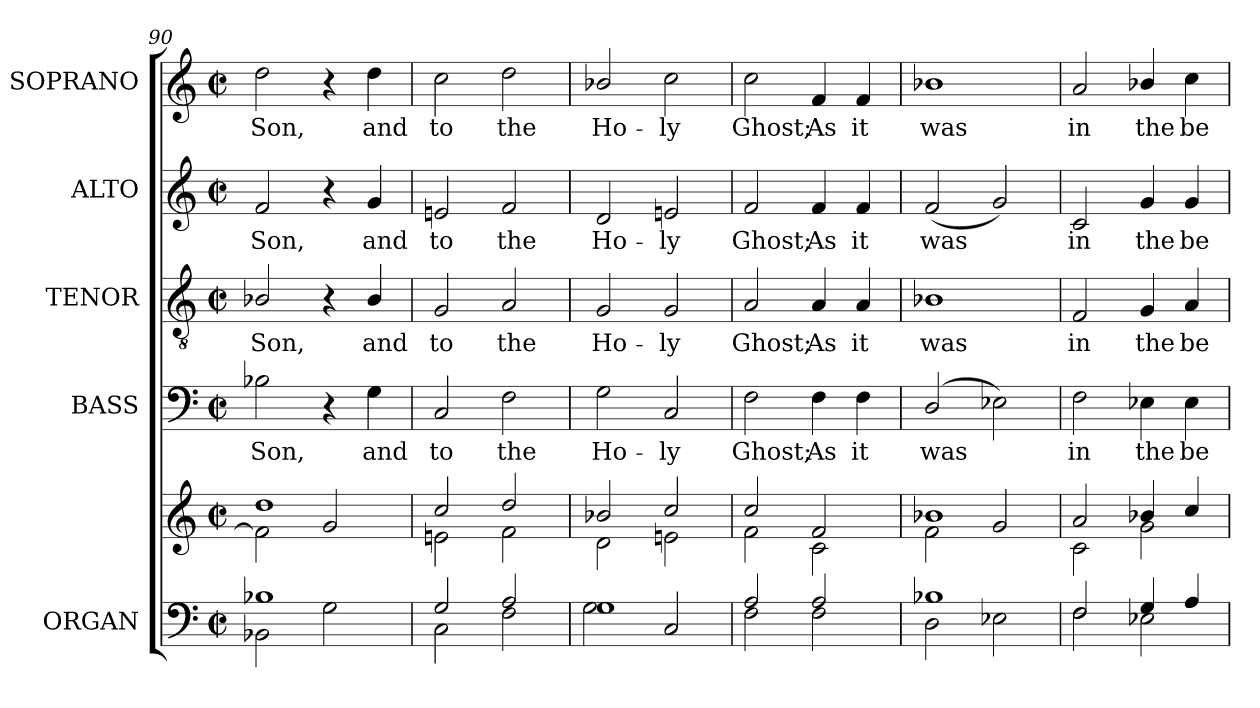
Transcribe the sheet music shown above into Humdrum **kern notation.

**kern	**kern	**kern	**text	**kern	**text	**kern	**text	**kern	**text
*part5	*part5	*part4	*part4	*part3	*part3	*part2	*part2	*part1	*part1
*staff6	*staff5	*staff4	*staff4	*staff3	*staff3	*staff2	*staff2	*staff1	*staff1
*I"ORGAN	*	*I"BASS	*	*I"TENOR	*	*I"ALTO	*	*I"SOPRANO	*
*clefF4	*clefG2	*clefF4	*	*clefGv2	*	*clefG2	*	*clefG2	*
*	*	*	*	*ITrd7c12	*	*	*	*	*
*k[]	*k[]	*k[]	*	*k[]	*	*k[]	*	*k[]	*
*C:	*C:	*C:	*	*C:	*	*C:	*	*C:	*
*M2/2	*M2/2	*M2/2	*	*M2/2	*	*M2/2	*	*M2/2	*
*met(c|)	*met(c|)	*met(c|)	*	*met(c|)	*	*met(c|)	*	*met(c|)	*
=90	=90	=90	=90	=90	=90	=90	=90	=90	=90
*^	*^	*	*	*	*	*	*	*	*
!	!	!	!	!	!LO:LY:b:color=#000000	!	!	!	!	!	!
!	!	!	!	!	!	!	!LO:LY:b:color=#000000	!	!	!	!
!	!	!	!	!	!	!	!	!	!LO:LY:b:color=#000000	!	!
!	!	!	!	!	!	!	!	!	!	!	!LO:LY:b:color=#000000
1B-i	2BB-i\	1ddi	2fi\]	2B-i\	Son,	2BB-i/	Son,	2fi/	Son,	2ddi\	Son,
.	2Gi\	.	2gi/	4r	.	4r	.	4r	.	4r	.
!	!	!	!	!	!LO:LY:b:color=#000000	!	!	!	!	!	!
!	!	!	!	!	!	!	!LO:LY:b:color=#000000	!	!	!	!
!	!	!	!	!	!	!	!	!	!LO:LY:b:color=#000000	!	!
!	!	!	!	!	!	!	!	!	!	!	!LO:LY:b:color=#000000
.	.	.	.	4Gi\	and	4BB-i/	and	4gi/	and	4ddi\	and
=91	=91	=91	=91	=91	=91	=91	=91	=91	=91	=91	=91
!	!	!	!	!	!LO:LY:b:color=#000000	!	!	!	!	!	!
!	!	!	!	!	!	!	!LO:LY:b:color=#000000	!	!	!	!
!	!	!	!	!	!	!	!	!	!LO:LY:b:color=#000000	!	!
!	!	!	!	!	!	!	!	!	!	!	!LO:LY:b:color=#000000
2Gi/	2Ci\	2cci/	2eni\	2Ci/	to	2GGi/	to	2eni/	to	2cci\	to
!	!	!	!	!	!LO:LY:b:color=#000000	!	!	!	!	!	!
!	!	!	!	!	!	!	!LO:LY:b:color=#000000	!	!	!	!
!	!	!	!	!	!	!	!	!	!LO:LY:b:color=#000000	!	!
!	!	!	!	!	!	!	!	!	!	!	!LO:LY:b:color=#000000
2Ai/	2Fi\	2ddi/	2fi\	2Fi\	the	2AAi/	the	2fi/	the	2ddi\	the
!!LO:LB:g=z
=92	=92	=92	=92	=92	=92	=92	=92	=92	=92	=92	=92
!	!	!	!	!	!LO:LY:b:color=#000000	!	!	!	!	!	!
!	!	!	!	!	!	!	!LO:LY:b:color=#000000	!	!	!	!
!	!	!	!	!	!	!	!	!	!LO:LY:b:color=#000000	!	!
!	!	!	!	!	!	!	!	!	!	!	!LO:LY:b:color=#000000
1Gi	2Gi\	2b-i/	2di\	2Gi\	Ho-	2GGi/	Ho-	2di/	Ho-	2b-i/	Ho-
!	!	!	!	!	!LO:LY:b:color=#000000	!	!	!	!	!	!
!	!	!	!	!	!	!	!LO:LY:b:color=#000000	!	!	!	!
!	!	!	!	!	!	!	!	!	!LO:LY:b:color=#000000	!	!
!	!	!	!	!	!	!	!	!	!	!	!LO:LY:b:color=#000000
.	2Ci/	2cci/	2eni\	2Ci/	-ly	2GGi/	-ly	2eni/	-ly	2cci\	-ly
=93	=93	=93	=93	=93	=93	=93	=93	=93	=93	=93	=93
!	!	!	!	!	!LO:LY:b:color=#000000	!	!	!	!	!	!
!	!	!	!	!	!	!	!LO:LY:b:color=#000000	!	!	!	!
!	!	!	!	!	!	!	!	!	!LO:LY:b:color=#000000	!	!
!	!	!	!	!	!	!	!	!	!	!	!LO:LY:b:color=#000000
2Ai/	2Fi\	2cci/	2fi\	2Fi\	Ghost;	2AAi/	Ghost;	2fi/	Ghost;	2cci\	Ghost;
!	!	!	!	!	!LO:LY:b:color=#000000	!	!	!	!	!	!
!	!	!	!	!	!	!	!LO:LY:b:color=#000000	!	!	!	!
!	!	!	!	!	!	!	!	!	!LO:LY:b:color=#000000	!	!
!	!	!	!	!	!	!	!	!	!	!	!LO:LY:b:color=#000000
2Ai/	2Fi\	2fi/	2ci\	4Fi\	As	4AAi/	As	4fi/	As	4fi/	As
!	!	!	!	!	!LO:LY:b:color=#000000	!	!	!	!	!	!
!	!	!	!	!	!	!	!LO:LY:b:color=#000000	!	!	!	!
!	!	!	!	!	!	!	!	!	!LO:LY:b:color=#000000	!	!
!	!	!	!	!	!	!	!	!	!	!	!LO:LY:b:color=#000000
.	.	.	.	4Fi\	it	4AAi/	it	4fi/	it	4fi/	it
=94	=94	=94	=94	=94	=94	=94	=94	=94	=94	=94	=94
!	!	!	!	!	!LO:LY:b:color=#000000	!	!	!	!	!	!
!	!	!	!	!	!	!	!LO:LY:b:color=#000000	!	!	!	!
!	!	!	!	!	!	!	!	!	!LO:LY:b:color=#000000	!	!
!	!	!	!	!	!	!	!	!	!	!	!LO:LY:b:color=#000000
1B-i	2Di\	1b-i	2fi\	(2Di/	was	1BB-i	was	(2fi/	was	1b-i	was
.	2E-i\	.	2gi/	2E-i\)	.	.	.	2gi/)	.	.	.
=95	=95	=95	=95	=95	=95	=95	=95	=95	=95	=95	=95
!	!	!	!	!	!LO:LY:b:color=#000000	!	!	!	!	!	!
!	!	!	!	!	!	!	!LO:LY:b:color=#000000	!	!	!	!
!	!	!	!	!	!	!	!	!	!LO:LY:b:color=#000000	!	!
!	!	!	!	!	!	!	!	!	!	!	!LO:LY:b:color=#000000
2Fi/	2Fi\	2ai/	2ci\	2Fi\	in	2FFi/	in	2ci/	in	2ai/	in
!	!	!	!	!	!LO:LY:b:color=#000000	!	!	!	!	!	!
!	!	!	!	!	!	!	!LO:LY:b:color=#000000	!	!	!	!
!	!	!	!	!	!	!	!	!	!LO:LY:b:color=#000000	!	!
!	!	!	!	!	!	!	!	!	!	!	!LO:LY:b:color=#000000
4Gi/	2E-i\	4b-i/	2gi\	4E-i\	the	4GGi/	the	4gi/	the	4b-i/	the
!	!	!	!	!	!LO:LY:b:color=#000000	!	!	!	!	!	!
!	!	!	!	!	!	!	!LO:LY:b:color=#000000	!	!	!	!
!	!	!	!	!	!	!	!	!	!LO:LY:b:color=#000000	!	!
!	!	!	!	!	!	!	!	!	!	!	!LO:LY:b:color=#000000
4Ai/	.	4cci/	.	4E-i\	be-	4AAi/	be-	4gi/	be-	4cci\	be-
*v	*v	*	*	*	*	*	*	*	*	*	*
*	*v	*v	*	*	*	*	*	*	*	*
=	=	=	=	=	=	=	=	=	=
*-	*-	*-	*-	*-	*-	*-	*-	*-	*-
